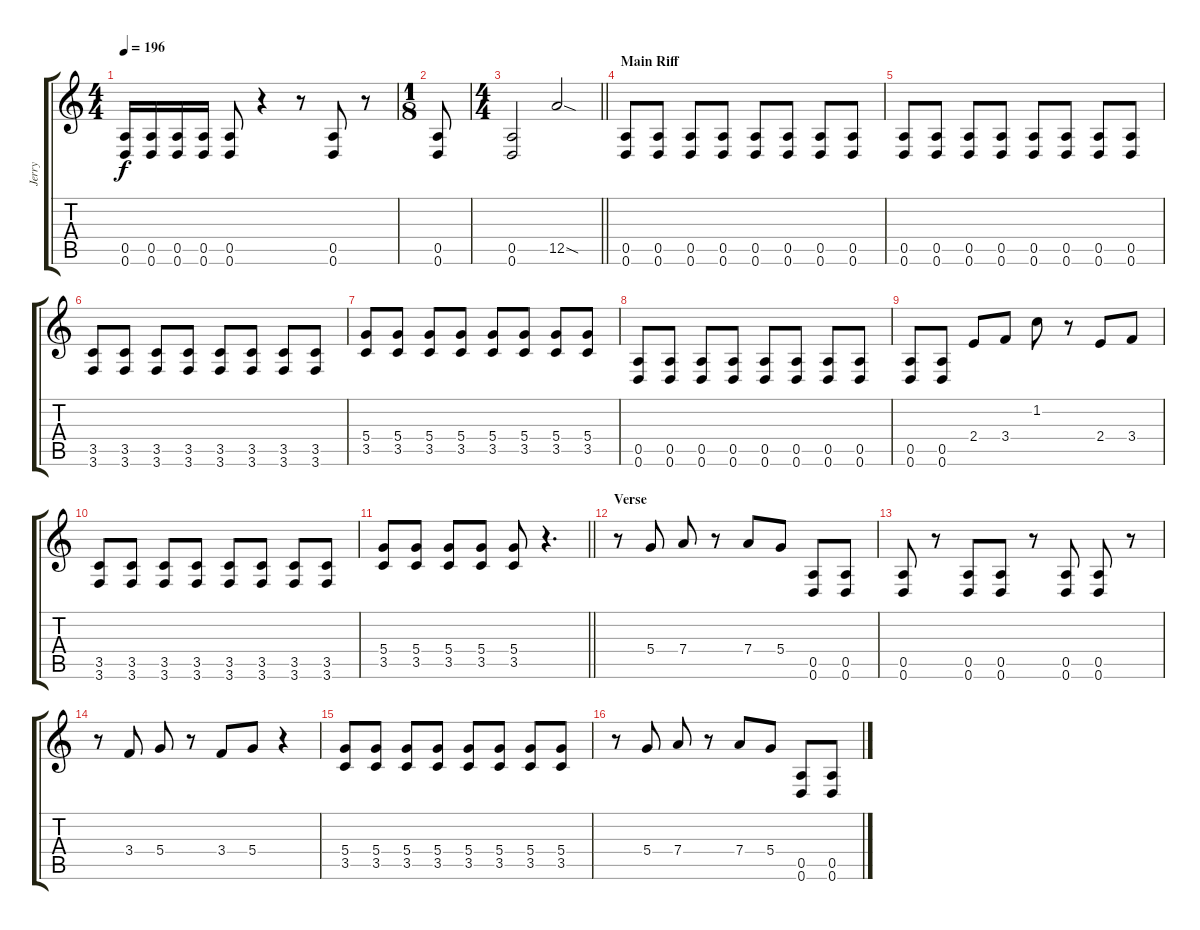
\track ("Jerry" "Jerry") {instrument distortionguitar}
\staff {score tabs}
\tuning (E4 B3 G3 D3 A2 D2) {hide}
\ts (4 4)
\tempo 196
\clef g2
\ks aminor
(0.5 0.6).16{dy f} (0.5 0.6).16 (0.5 0.6).16 (0.5 0.6).16 (0.5 0.6).8 r.4 r.8 (0.5 0.6).8 r.8 |
\ts (1 8)
(0.5 0.6).8 |
\ts (4 4)
\barLineRight lightlight
(0.5 0.6).2 12.5{sod}.2 |
\section ("" "Main Riff")
(0.5 0.6).8 (0.5 0.6).8 (0.5 0.6).8 (0.5 0.6).8 (0.5 0.6).8 (0.5 0.6).8 (0.5 0.6).8 (0.5 0.6).8 |
(0.5 0.6).8 (0.5 0.6).8 (0.5 0.6).8 (0.5 0.6).8 (0.5 0.6).8 (0.5 0.6).8 (0.5 0.6).8 (0.5 0.6).8 |
(3.5 3.6).8 (3.5 3.6).8 (3.5 3.6).8 (3.5 3.6).8 (3.5 3.6).8 (3.5 3.6).8 (3.5 3.6).8 (3.5 3.6).8 |
(5.4 3.5).8 (5.4 3.5).8 (5.4 3.5).8 (5.4 3.5).8 (5.4 3.5).8 (5.4 3.5).8 (5.4 3.5).8 (5.4 3.5).8 |
(0.5 0.6).8 (0.5 0.6).8 (0.5 0.6).8 (0.5 0.6).8 (0.5 0.6).8 (0.5 0.6).8 (0.5 0.6).8 (0.5 0.6).8 |
(0.5 0.6).8 (0.5 0.6).8 2.4.8 3.4.8 1.2.8 r.8 2.4.8 3.4.8 |
(3.5 3.6).8 (3.5 3.6).8 (3.5 3.6).8 (3.5 3.6).8 (3.5 3.6).8 (3.5 3.6).8 (3.5 3.6).8 (3.5 3.6).8 |
\barLineRight lightlight
(5.4 3.5).8 (5.4 3.5).8 (5.4 3.5).8 (5.4 3.5).8 (5.4 3.5).8 r.4{d} |
\section ("" "Verse")
r.8 5.4.8 7.4.8 r.8 7.4.8 5.4.8 (0.5 0.6).8 (0.5 0.6).8 |
(0.5 0.6).8 r.8 (0.5 0.6).8 (0.5 0.6).8 r.8 (0.5 0.6).8 (0.5 0.6).8 r.8 |
r.8 3.4.8 5.4.8 r.8 3.4.8 5.4.8 r.4 |
(5.4 3.5).8 (5.4 3.5).8 (5.4 3.5).8 (5.4 3.5).8 (5.4 3.5).8 (5.4 3.5).8 (5.4 3.5).8 (5.4 3.5).8 |
r.8 5.4.8 7.4.8 r.8 7.4.8 5.4.8 (0.5 0.6).8 (0.5 0.6).8
